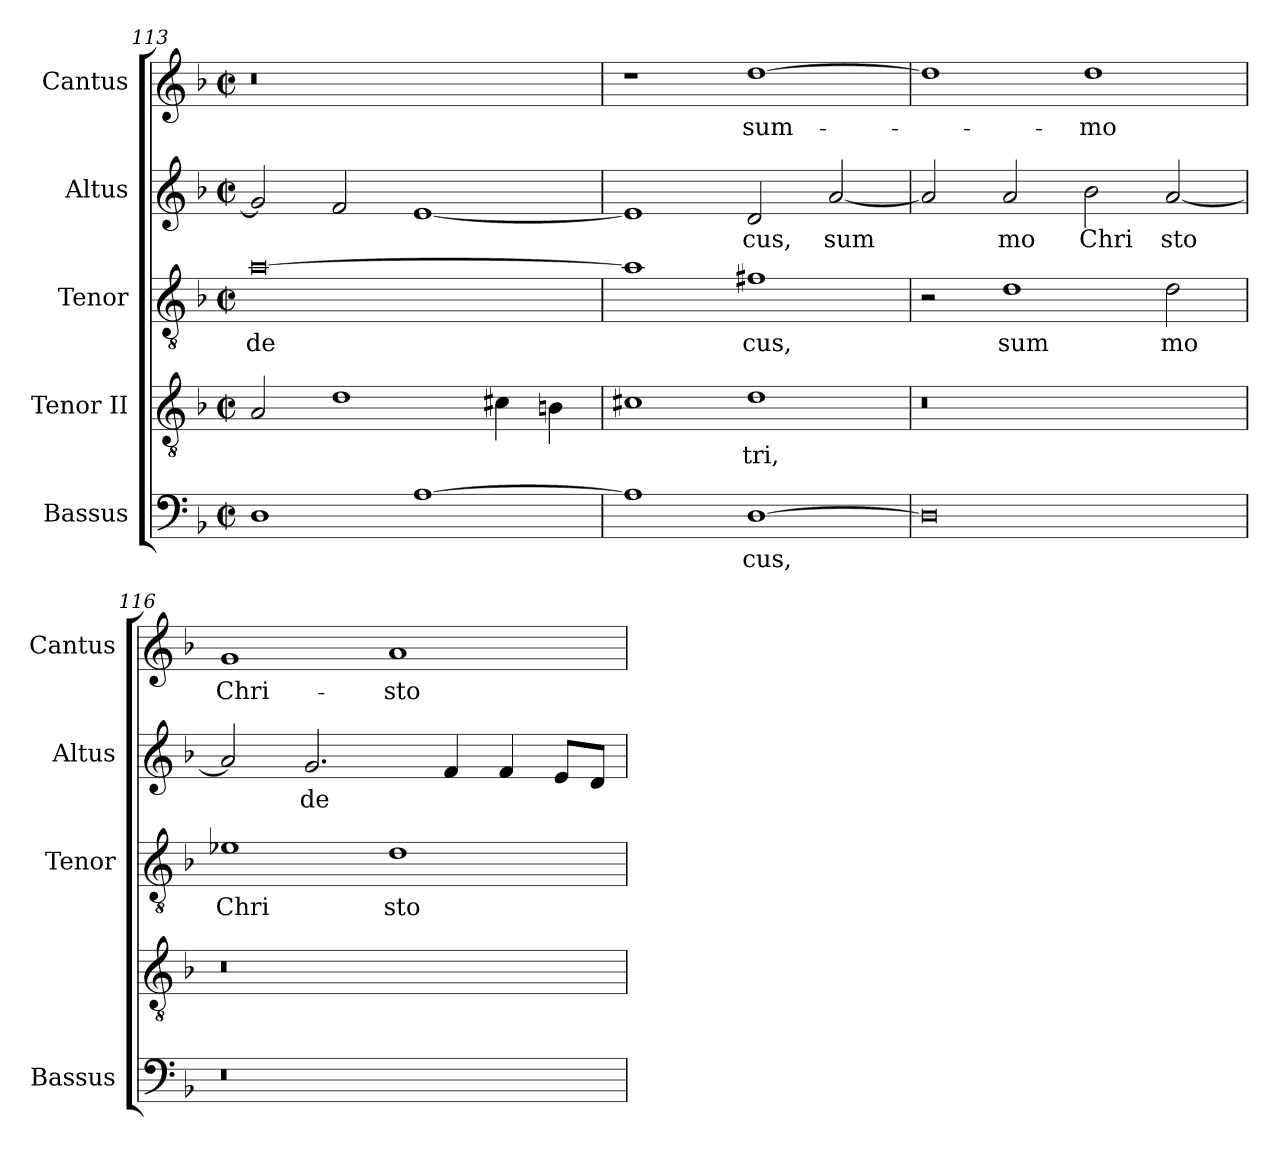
**kern	**text	**kern	**text	**kern	**text	**kern	**text	**kern	**text
*part5	*part5	*part4	*part4	*part3	*part3	*part2	*part2	*part1	*part1
*staff5	*staff5	*staff4	*staff4	*staff3	*staff3	*staff2	*staff2	*staff1	*staff1
*I"Bassus	*	*I"Tenor II	*	*I"Tenor	*	*I"Altus	*	*I"Cantus	*
*I'Bassus	*	*	*	*I'Tenor	*	*I'Altus	*	*I'Cantus	*
*clefF4	*	*clefGv2	*	*clefGv2	*	*clefG2	*	*clefG2	*
*k[b-]	*	*k[b-]	*	*k[b-]	*	*k[b-]	*	*k[b-]	*
*F:	*	*F:	*	*F:	*	*F:	*	*F:	*
*M2/2	*	*M2/2	*	*M2/2	*	*M2/2	*	*M2/2	*
*met(c|)	*	*met(c|)	*	*met(c|)	*	*met(c|)	*	*met(c|)	*
=113	=113	=113	=113	=113	=113	=113	=113	=113	=113
!	!	!	!	!	!LO:LY:b:cj	!	!	!	!
1D	.	2A/	.	[>0a	de	2g/]	.	0r	.
.	.	1d	.	.	.	2f/	.	.	.
[>1A	.	.	.	.	.	[<1e	.	.	.
.	.	4c#X\	.	.	.	.	.	.	.
.	.	4B\	.	.	.	.	.	.	.
=114	=114	=114	=114	=114	=114	=114	=114	=114	=114
1A]	.	1c#X	.	1a]	.	1e]	.	1r	.
!	!LO:LY:b	!	!LO:LY:b:cj	!	!LO:LY:b:cj	!	!LO:LY:b:cj	!	!LO:LY:b
[>1D	-cus,	1d	tri,	1f#X	cus,	2d/	cus,	[>1dd	sum-
!	!	!	!	!	!	!	!LO:LY:b	!	!
.	.	.	.	.	.	[<2a/	sum	.	.
=115	=115	=115	=115	=115	=115	=115	=115	=115	=115
0D]	.	0r	.	2r	.	2a/]	.	1dd]	.
!	!	!	!	!	!LO:LY:b:cj	!	!LO:LY:b:cj	!	!
.	.	.	.	1d	sum	2a/	mo	.	.
!	!	!	!	!	!	!	!LO:LY:b:cj	!	!LO:LY:b:cj
.	.	.	.	.	.	2b-\	Chri	1dd	-mo
!	!	!	!	!	!LO:LY:b:cj	!	!LO:LY:b	!	!
.	.	.	.	2d\	mo	[<2a/	sto	.	.
=116	=116	=116	=116	=116	=116	=116	=116	=116	=116
!	!	!	!	!	!LO:LY:b:cj	!	!	!	!LO:LY:b:cj
0r	.	0r	.	1e-X	Chri	2a/]	.	1g	Chri-
!	!	!	!	!	!	!	!LO:LY:b:cj	!	!
.	.	.	.	.	.	2.g/	de	.	.
!	!	!	!	!	!LO:LY:b:cj	!	!	!	!LO:LY:b:cj
.	.	.	.	1d	sto	.	.	1a	-sto
.	.	.	.	.	.	4f/	.	.	.
.	.	.	.	.	.	4f/	.	.	.
.	.	.	.	.	.	8e/L	.	.	.
.	.	.	.	.	.	8d/J	.	.	.
=	=	=	=	=	=	=	=	=	=
*-	*-	*-	*-	*-	*-	*-	*-	*-	*-
